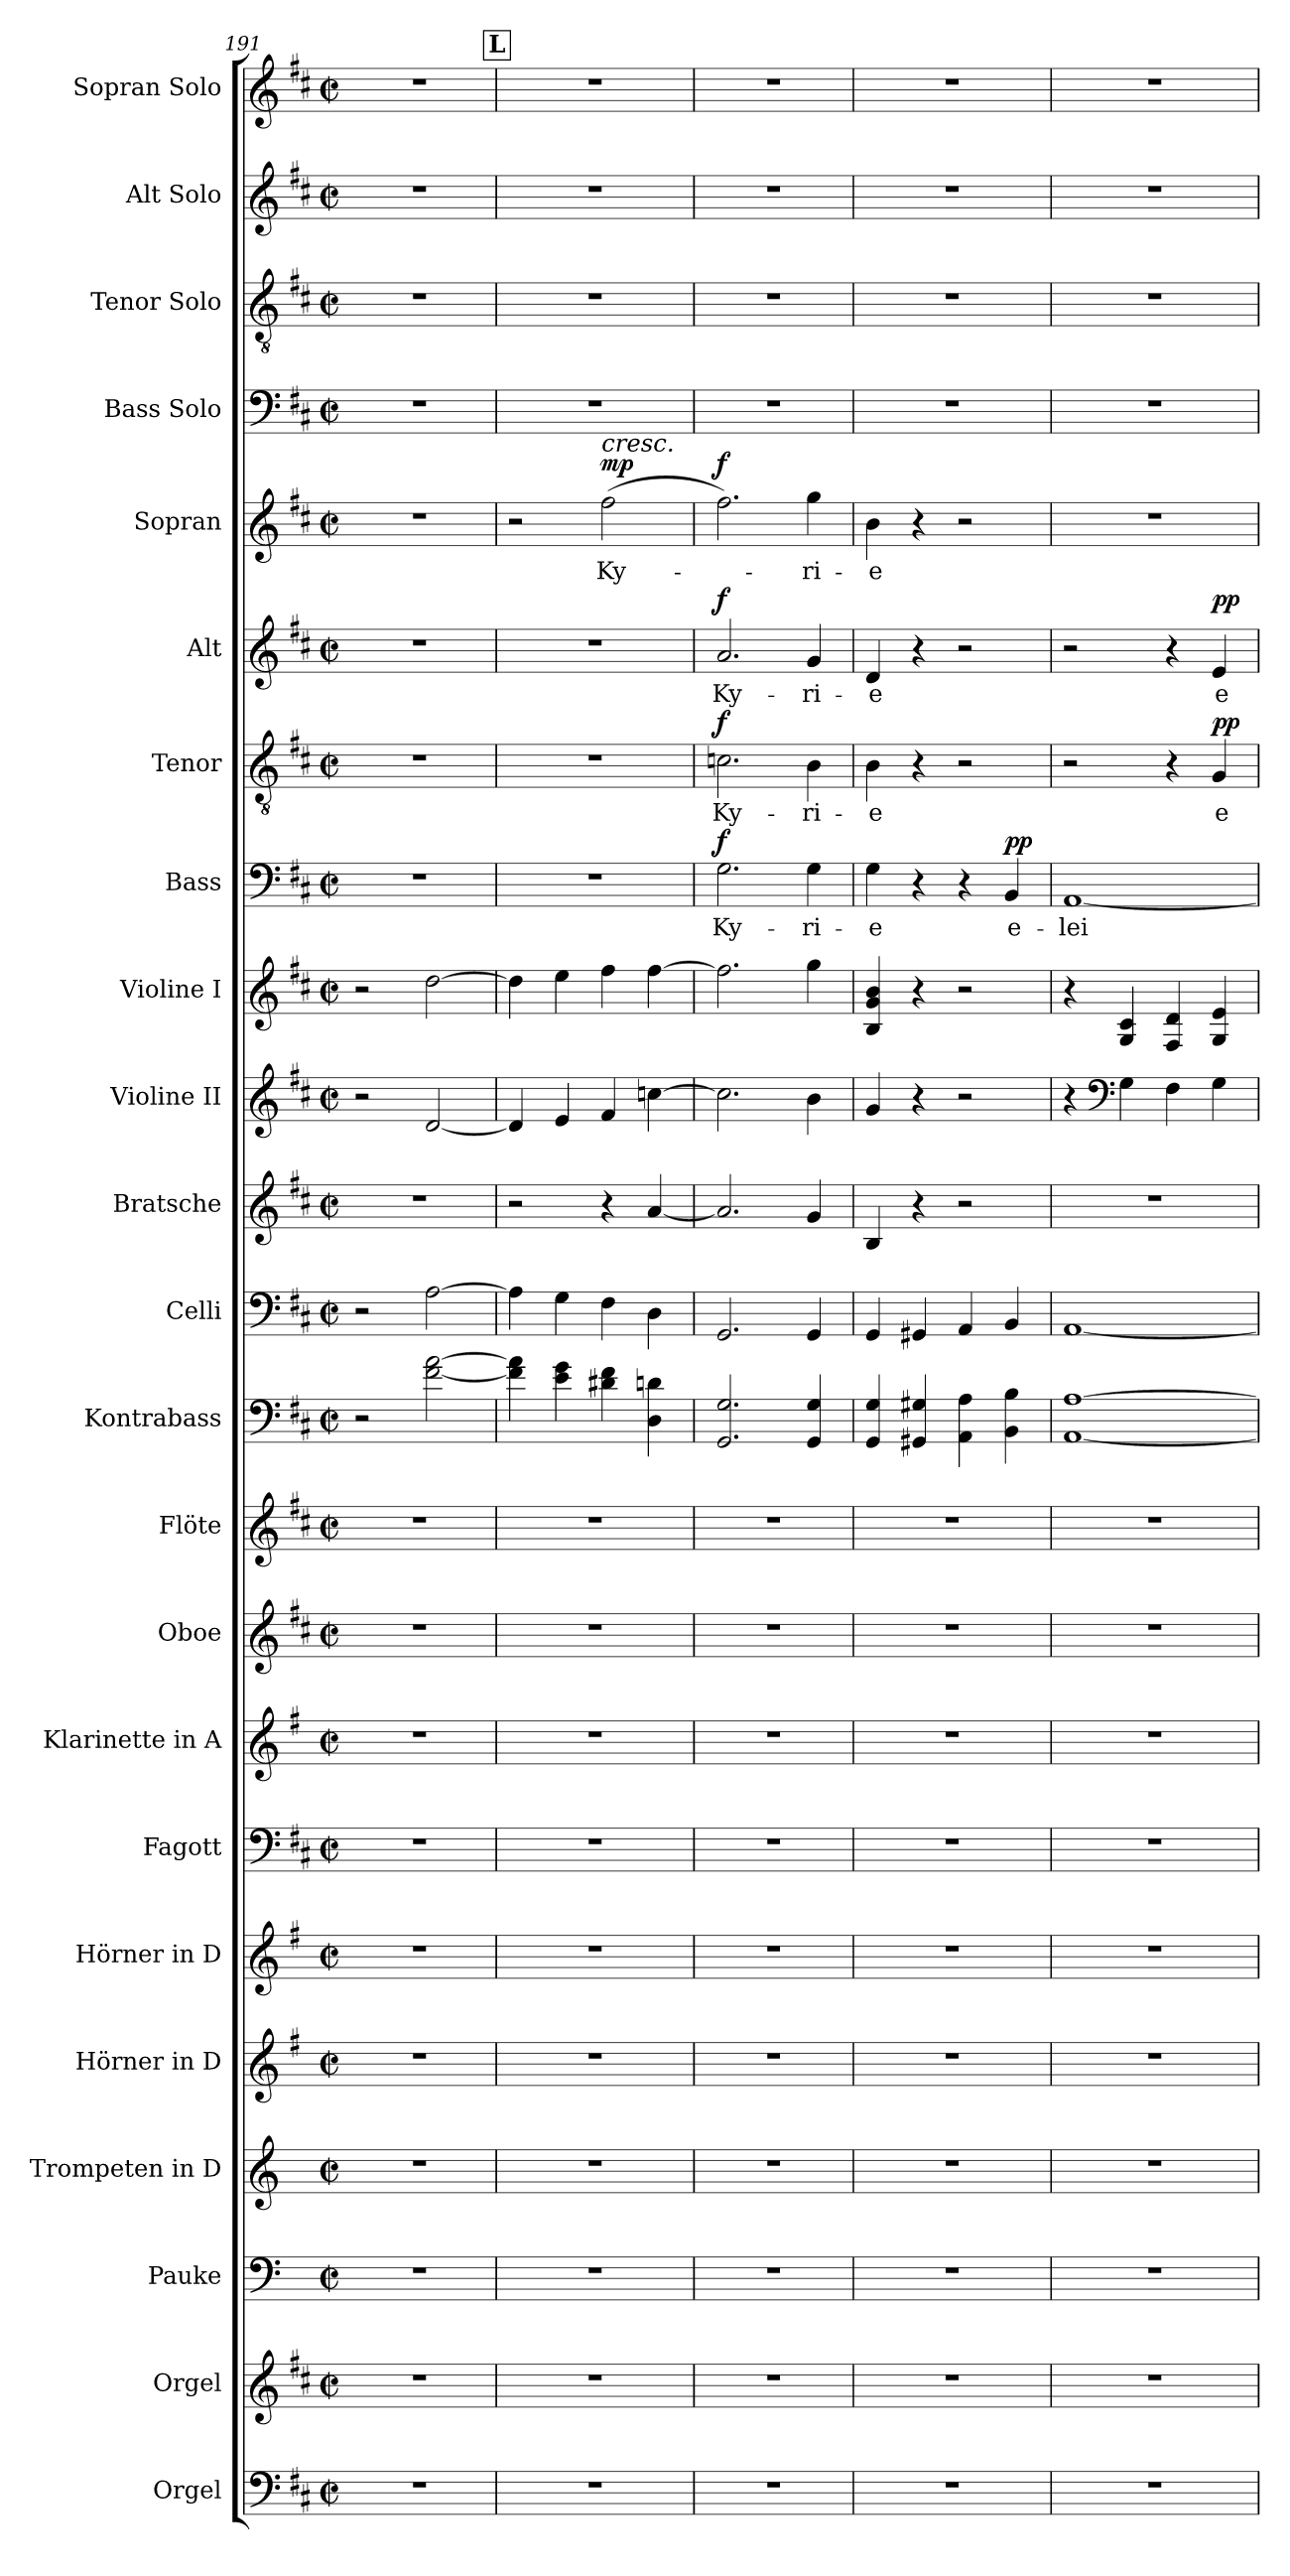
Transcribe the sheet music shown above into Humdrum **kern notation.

**kern	**kern	**kern	**kern	**kern	**kern	**kern	**kern	**kern	**kern	**kern	**kern	**kern	**kern	**kern	**kern	**text	**dynam	**kern	**text	**dynam	**kern	**text	**dynam	**kern	**text	**dynam	**kern	**kern	**kern	**kern
*part23	*part22	*part21	*part20	*part19	*part18	*part17	*part16	*part15	*part14	*part13	*part12	*part11	*part10	*part9	*part8	*part8	*part8	*part7	*part7	*part7	*part6	*part6	*part6	*part5	*part5	*part5	*part4	*part3	*part2	*part1
*staff23	*staff22	*staff21	*staff20	*staff19	*staff18	*staff17	*staff16	*staff15	*staff14	*staff13	*staff12	*staff11	*staff10	*staff9	*staff8	*staff8	*staff8	*staff7	*staff7	*staff7	*staff6	*staff6	*staff6	*staff5	*staff5	*staff5	*staff4	*staff3	*staff2	*staff1
*I"Orgel	*I"Orgel	*I"Pauke	*I"Trompeten in D	*I"Hörner in D	*I"Hörner in D	*I"Fagott	*I"Klarinette in A	*I"Oboe	*I"Flöte	*I"Kontrabass	*I"Celli	*I"Bratsche	*I"Violine II	*I"Violine I	*I"Bass	*	*	*I"Tenor	*	*	*I"Alt	*	*	*I"Sopran	*	*	*I"Bass Solo	*I"Tenor Solo	*I"Alt Solo	*I"Sopran Solo
*I'Org.	*I'Org.	*I'Pk.	*	*	*	*I'Fgt.	*	*I'Ob.	*I'Fl.	*I'Kb.	*I'Cl.	*I'Bra.	*I'VII.	*I'VI.	*I'B.	*	*	*I'T.	*	*	*I'A.	*	*	*I'S.	*	*	*I'B.S.	*I'T.S.	*I'A.S	*I'S.S.
*clefF4	*clefG2	*clefF4	*clefG2	*clefG2	*clefG2	*clefF4	*clefG2	*clefG2	*clefG2	*clefF4	*clefF4	*clefG2	*clefG2	*clefG2	*clefF4	*	*	*clefGv2	*	*	*clefG2	*	*	*clefG2	*	*	*clefF4	*clefGv2	*clefG2	*clefG2
*	*	*	*	*ITrd4c7	*ITrd4c7	*	*ITrd1c2	*	*	*ITrd7c12	*	*	*	*	*	*	*	*	*	*	*	*	*	*	*	*	*	*	*	*
*k[f#c#]	*k[f#c#]	*k[]	*k[]	*k[]	*k[]	*k[f#c#]	*k[b-]	*k[f#c#]	*k[f#c#]	*k[f#c#]	*k[f#c#]	*k[f#c#]	*k[f#c#]	*k[f#c#]	*k[f#c#]	*	*	*k[f#c#]	*	*	*k[f#c#]	*	*	*k[f#c#]	*	*	*k[f#c#]	*k[f#c#]	*k[f#c#]	*k[f#c#]
*M2/2	*M2/2	*M2/2	*M2/2	*M2/2	*M2/2	*M2/2	*M2/2	*M2/2	*M2/2	*M2/2	*M2/2	*M2/2	*M2/2	*M2/2	*M2/2	*	*	*M2/2	*	*	*M2/2	*	*	*M2/2	*	*	*M2/2	*M2/2	*M2/2	*M2/2
*met(c|)	*met(c|)	*met(c|)	*met(c|)	*met(c|)	*met(c|)	*met(c|)	*met(c|)	*met(c|)	*met(c|)	*met(c|)	*met(c|)	*met(c|)	*met(c|)	*met(c|)	*met(c|)	*	*	*met(c|)	*	*	*met(c|)	*	*	*met(c|)	*	*	*met(c|)	*met(c|)	*met(c|)	*met(c|)
=191	=191	=191	=191	=191	=191	=191	=191	=191	=191	=191	=191	=191	=191	=191	=191	=191	=191	=191	=191	=191	=191	=191	=191	=191	=191	=191	=191	=191	=191	=191
1r	1r	1r	1r	1r	1r	1r	1r	1r	1r	2r	2r	1r	2r	2r	1r	.	.	1r	.	.	1r	.	.	1r	.	.	1r	1r	1r	1r
.	.	.	.	.	.	.	.	.	.	[2F#\ [2A\	[2A\	.	[2d/	[2dd\	.	.	.	.	.	.	.	.	.	.	.	.	.	.	.	.
!!LO:REH:place=s1:a:B:fs=14:t=L
=192	=192	=192	=192	=192	=192	=192	=192	=192	=192	=192	=192	=192	=192	=192	=192	=192	=192	=192	=192	=192	=192	=192	=192	=192	=192	=192	=192	=192	=192	=192
1r	1r	1r	1r	1r	1r	1r	1r	1r	1r	4F#\] 4A\]	4A\]	2r	4d/]	4dd\]	1r	.	.	1r	.	.	1r	.	.	2r	.	.	1r	1r	1r	1r
.	.	.	.	.	.	.	.	.	.	4E\ 4G\	4G\	.	4e/	4ee\	.	.	.	.	.	.	.	.	.	.	.	.	.	.	.	.
!	!	!	!	!	!	!	!	!	!	!	!	!	!	!	!	!	!	!	!	!	!	!	!	!LO:TX:a:i:t=cresc.	!	!	!	!	!	!
!	!	!	!	!	!	!	!	!	!	!	!	!	!	!	!	!	!	!	!	!	!	!	!	!	!LO:LY:b	!LO:DY:a	!	!	!	!
.	.	.	.	.	.	.	.	.	.	4D#X\ 4F#\	4F#\	4r	4f#/	4ff#\	.	.	.	.	.	.	.	.	.	(>2ff#\	Ky-	mp	.	.	.	.
.	.	.	.	.	.	.	.	.	.	4DD\ 4Dn\	4D\	[4a/	[4ccn\	[4ff#\	.	.	.	.	.	.	.	.	.	.	.	.	.	.	.	.
=193	=193	=193	=193	=193	=193	=193	=193	=193	=193	=193	=193	=193	=193	=193	=193	=193	=193	=193	=193	=193	=193	=193	=193	=193	=193	=193	=193	=193	=193	=193
!	!	!	!	!	!	!	!	!	!	!	!	!	!	!	!	!LO:LY:b	!LO:DY:a	!	!LO:LY:b	!LO:DY:a	!	!LO:LY:b	!LO:DY:a	!	!	!LO:DY:a	!	!	!	!
1r	1r	1r	1r	1r	1r	1r	1r	1r	1r	2.GGG/ 2.GG/	2.GG/	2.a/]	2.cc\]	2.ff#\]	2.G\	Ky-	f	2.cn\	Ky-	f	2.a/	Ky-	f	2.ff#\)	.	f	1r	1r	1r	1r
!	!	!	!	!	!	!	!	!	!	!	!	!	!	!	!	!LO:LY:b	!	!	!LO:LY:b	!	!	!LO:LY:b	!	!	!LO:LY:b	!	!	!	!	!
.	.	.	.	.	.	.	.	.	.	4GGG/ 4GG/	4GG/	4g/	4b\	4gg\	4G\	-ri-	.	4B\	-ri-	.	4g/	-ri-	.	4gg\	-ri-	.	.	.	.	.
=194	=194	=194	=194	=194	=194	=194	=194	=194	=194	=194	=194	=194	=194	=194	=194	=194	=194	=194	=194	=194	=194	=194	=194	=194	=194	=194	=194	=194	=194	=194
!	!	!	!	!	!	!	!	!	!	!	!	!	!	!	!	!LO:LY:b	!	!	!LO:LY:b	!	!	!LO:LY:b	!	!	!LO:LY:b	!	!	!	!	!
1r	1r	1r	1r	1r	1r	1r	1r	1r	1r	4GGG/ 4GG/	4GG/	4B/	4g/	4B/ 4g/ 4b/	4G\	-e	.	4B\	-e	.	4d/	-e	.	4b\	-e	.	1r	1r	1r	1r
.	.	.	.	.	.	.	.	.	.	4GGG#X/ 4GG#X/	4GG#X/	4r	4r	4r	4r	.	.	4r	.	.	4r	.	.	4r	.	.	.	.	.	.
.	.	.	.	.	.	.	.	.	.	4AAA\ 4AA\	4AA/	2r	2r	2r	4r	.	.	2r	.	.	2r	.	.	2r	.	.	.	.	.	.
!	!	!	!	!	!	!	!	!	!	!	!	!	!	!	!	!LO:LY:b	!LO:DY:a	!	!	!	!	!	!	!	!	!	!	!	!	!
.	.	.	.	.	.	.	.	.	.	4BBB\ 4BB\	4BB/	.	.	.	4BB/	e-	pp	.	.	.	.	.	.	.	.	.	.	.	.	.
=195	=195	=195	=195	=195	=195	=195	=195	=195	=195	=195	=195	=195	=195	=195	=195	=195	=195	=195	=195	=195	=195	=195	=195	=195	=195	=195	=195	=195	=195	=195
!	!	!	!	!	!	!	!	!	!	!	!	!	!	!	!	!LO:LY:b	!	!	!	!	!	!	!	!	!	!	!	!	!	!
1r	1r	1r	1r	1r	1r	1r	1r	1r	1r	[1AAA [1AA	[1AA	1r	4r	4r	[1AA	-lei-	.	2r	.	.	2r	.	.	1r	.	.	1r	1r	1r	1r
*	*	*	*	*	*	*	*	*	*	*	*	*	*clefF4	*	*	*	*	*	*	*	*	*	*	*	*	*	*	*	*	*
.	.	.	.	.	.	.	.	.	.	.	.	.	4G\	4G/ 4c#/	.	.	.	.	.	.	.	.	.	.	.	.	.	.	.	.
.	.	.	.	.	.	.	.	.	.	.	.	.	4F#\	4F#/ 4d/	.	.	.	4r	.	.	4r	.	.	.	.	.	.	.	.	.
!	!	!	!	!	!	!	!	!	!	!	!	!	!	!	!	!	!	!	!LO:LY:b	!LO:DY:a	!	!LO:LY:b	!LO:DY:a	!	!	!	!	!	!	!
.	.	.	.	.	.	.	.	.	.	.	.	.	4G\	4G/ 4e/	.	.	.	4G/	e-	pp	4e/	e-	pp	.	.	.	.	.	.	.
=	=	=	=	=	=	=	=	=	=	=	=	=	=	=	=	=	=	=	=	=	=	=	=	=	=	=	=	=	=	=
*-	*-	*-	*-	*-	*-	*-	*-	*-	*-	*-	*-	*-	*-	*-	*-	*-	*-	*-	*-	*-	*-	*-	*-	*-	*-	*-	*-	*-	*-	*-
